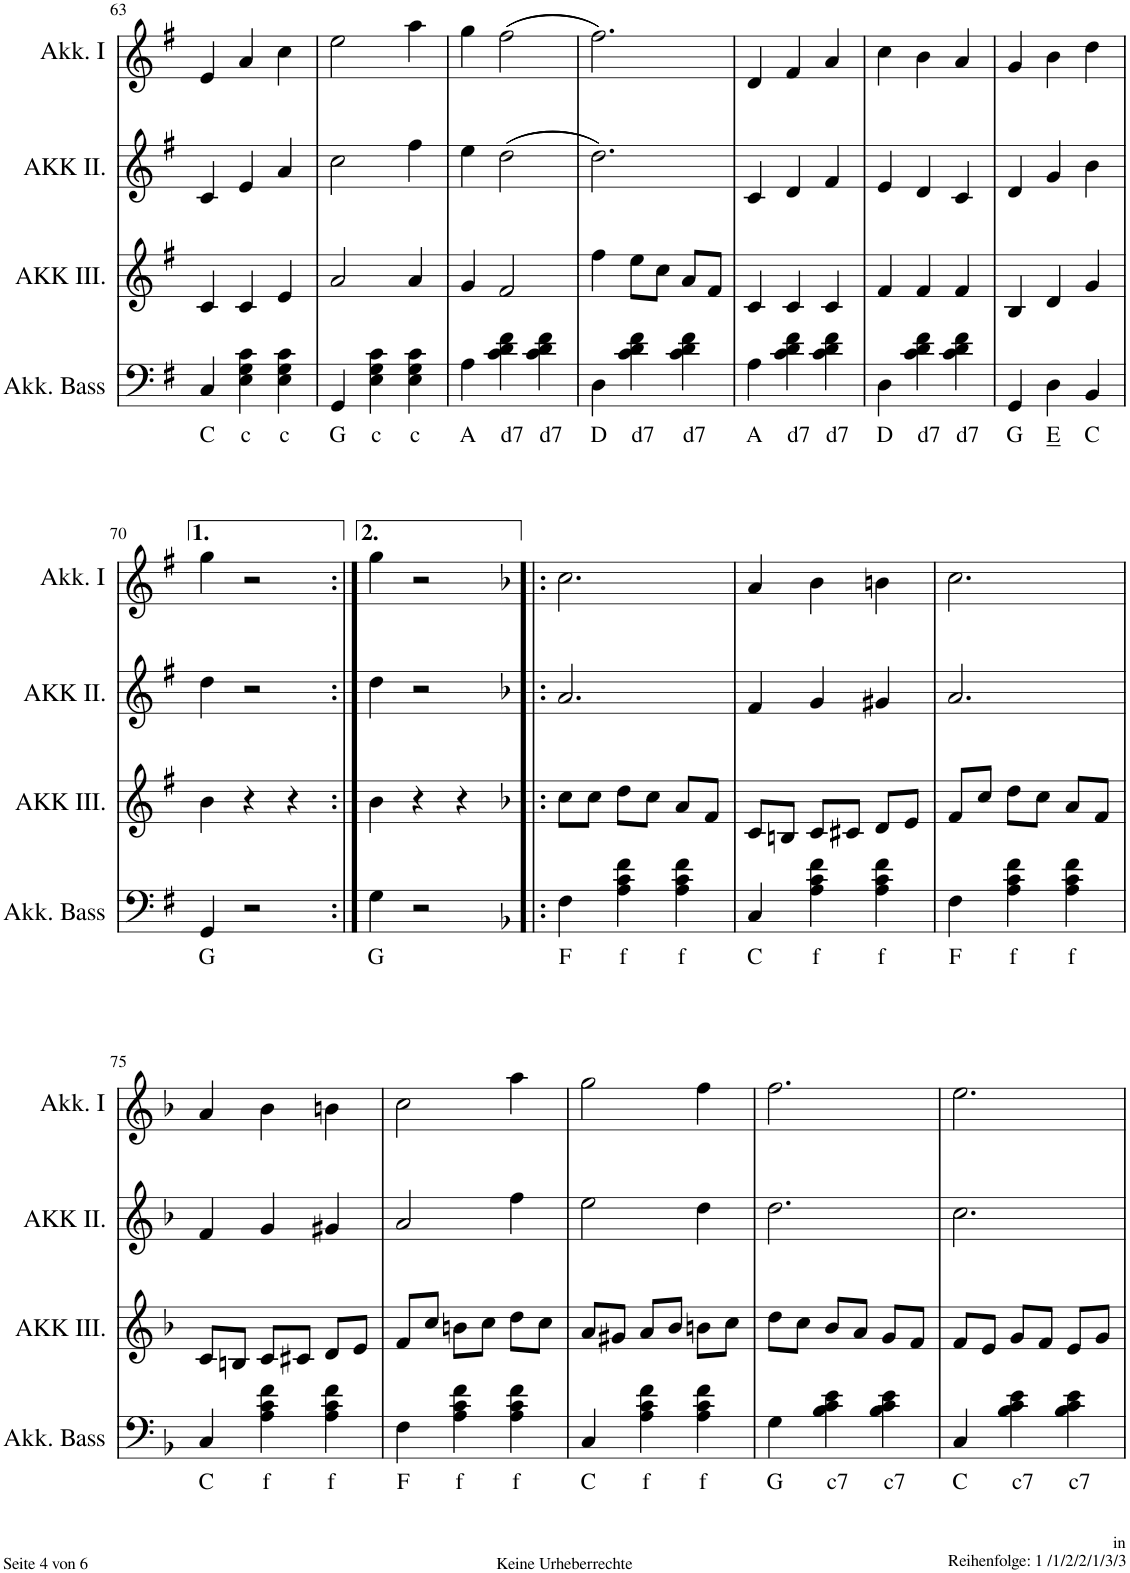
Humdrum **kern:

**kern	**text	**kern	**kern	**kern
*part4	*part4	*part3	*part2	*part1
*staff4	*staff4	*staff3	*staff2	*staff1
*I"Akk Bass	*	*I"AKK III	*I"AKK II	*I"Akk I
*I'Akk. Bass	*	*I'AKK III.	*I'AKK II.	*I'Akk. I
!!LO:PB:g=z
*clefF4	*	*clefG2	*clefG2	*clefG2
*k[f#]	*	*k[f#]	*k[f#]	*k[f#]
*M3/4	*	*M3/4	*M3/4	*M3/4
=63	=63	=63	=63	=63
!	!LO:LY:b	!	!	!
4C/	C	4c/	4c/	4e/
!	!LO:LY:b	!	!	!
4E\ 4G\ 4c\	c	4c/	4e/	4a/
!	!LO:LY:b	!	!	!
4E\ 4G\ 4c\	c	4e/	4a/	4cc\
=64	=64	=64	=64	=64
!	!LO:LY:b	!	!	!
4GG/	G	2a/	2cc\	2ee\
!	!LO:LY:b	!	!	!
4E\ 4G\ 4c\	c	.	.	.
!	!LO:LY:b	!	!	!
4E\ 4G\ 4c\	c	4a/	4ff#\	4aa\
=65	=65	=65	=65	=65
!	!LO:LY:b	!	!	!
4A\	A	4g/	4ee\	4gg\
!	!LO:LY:b	!	!	!
4c\ 4d\ 4f#\	d7	2f#/	((2dd\	((2ff#\
!	!LO:LY:b	!	!	!
4c\ 4d\ 4f#\	d7	.	.	.
=66	=66	=66	=66	=66
!	!LO:LY:b	!	!	!
4D\	D	4ff#\	2.dd\))	2.ff#\))
!	!LO:LY:b	!	!	!
4c\ 4d\ 4f#\	d7	8ee\L	.	.
.	.	8cc\J	.	.
!	!LO:LY:b	!	!	!
4c\ 4d\ 4f#\	d7	8a/L	.	.
.	.	8f#/J	.	.
=67	=67	=67	=67	=67
!	!LO:LY:b	!	!	!
4A\	A	4c/	4c/	4d/
!	!LO:LY:b	!	!	!
4c\ 4d\ 4f#\	d7	4c/	4d/	4f#/
!	!LO:LY:b	!	!	!
4c\ 4d\ 4f#\	d7	4c/	4f#/	4a/
=68	=68	=68	=68	=68
!	!LO:LY:b	!	!	!
4D\	D	4f#/	4e/	4cc\
!	!LO:LY:b	!	!	!
4c\ 4d\ 4f#\	d7	4f#/	4d/	4b\
!	!LO:LY:b	!	!	!
4c\ 4d\ 4f#\	d7	4f#/	4c/	4a/
=69	=69	=69	=69	=69
!	!LO:LY:b	!	!	!
4GG/	G	4B/	4d/	4g/
!	!LO:LY:b	!	!	!
4D\	E	4d/	4g/	4b\
!	!LO:LY:b	!	!	!
4BB/	C	4g/	4b\	4dd\
!!LO:LB:g=z
=70	=70	=70	=70	=70
!	!LO:LY:b	!	!	!
4GG/	G	4b\	4dd\	4gg\
2r	.	4r	2r	2r
.	.	4r	.	.
=71:|!	=71:|!	=71:|!	=71:|!	=71:|!
!	!LO:LY:b	!	!	!
4G\	G	4b\	4dd\	4gg\
2r	.	4r	2r	2r
.	.	4r	.	.
=72!|:	=72!|:	=72!|:	=72!|:	=72!|:
*k[b-]	*	*k[b-]	*k[b-]	*k[b-]
!	!LO:LY:b	!	!	!
4F\	F	8cc\L	2.a/	2.cc\
.	.	8cc\J	.	.
!	!LO:LY:b	!	!	!
4A\ 4c\ 4f\	f	8dd\L	.	.
.	.	8cc\J	.	.
!	!LO:LY:b	!	!	!
4A\ 4c\ 4f\	f	8a/L	.	.
.	.	8f/J	.	.
=73	=73	=73	=73	=73
!	!LO:LY:b	!	!	!
4C/	C	8c/L	4f/	4a/
.	.	8Bn/J	.	.
!	!LO:LY:b	!	!	!
4A\ 4c\ 4f\	f	8c/L	4g/	4b-\
.	.	8c#X/J	.	.
!	!LO:LY:b	!	!	!
4A\ 4c\ 4f\	f	8d/L	4g#X/	4bn\
.	.	8e/J	.	.
=74	=74	=74	=74	=74
!	!LO:LY:b	!	!	!
4F\	F	8f/L	2.a/	2.cc\
.	.	8cc/J	.	.
!	!LO:LY:b	!	!	!
4A\ 4c\ 4f\	f	8dd\L	.	.
.	.	8cc\J	.	.
!	!LO:LY:b	!	!	!
4A\ 4c\ 4f\	f	8a/L	.	.
.	.	8f/J	.	.
!!LO:LB:g=z
=75	=75	=75	=75	=75
!	!LO:LY:b	!	!	!
4C/	C	8c/L	4f/	4a/
.	.	8Bn/J	.	.
!	!LO:LY:b	!	!	!
4A\ 4c\ 4f\	f	8c/L	4g/	4b-\
.	.	8c#X/J	.	.
!	!LO:LY:b	!	!	!
4A\ 4c\ 4f\	f	8d/L	4g#X/	4bn\
.	.	8e/J	.	.
=76	=76	=76	=76	=76
!	!LO:LY:b	!	!	!
4F\	F	8f/L	2a/	2cc\
.	.	8cc/J	.	.
!	!LO:LY:b	!	!	!
4A\ 4c\ 4f\	f	8bn\L	.	.
.	.	8cc\J	.	.
!	!LO:LY:b	!	!	!
4A\ 4c\ 4f\	f	8dd\L	4ff\	4aa\
.	.	8cc\J	.	.
=77	=77	=77	=77	=77
!	!LO:LY:b	!	!	!
4C/	C	8a/L	2ee\	2gg\
.	.	8g#X/J	.	.
!	!LO:LY:b	!	!	!
4A\ 4c\ 4f\	f	8a/L	.	.
.	.	8b-/J	.	.
!	!LO:LY:b	!	!	!
4A\ 4c\ 4f\	f	8bn\L	4dd\	4ff\
.	.	8cc\J	.	.
=78	=78	=78	=78	=78
!	!LO:LY:b	!	!	!
4G\	G	8dd\L	2.dd\	2.ff\
.	.	8cc\J	.	.
!	!LO:LY:b	!	!	!
4B-\ 4c\ 4e\	c7	8b-/L	.	.
.	.	8a/J	.	.
!	!LO:LY:b	!	!	!
4B-\ 4c\ 4e\	c7	8g/L	.	.
.	.	8f/J	.	.
=79	=79	=79	=79	=79
!	!LO:LY:b	!	!	!
4C/	C	8f/L	2.cc\	2.ee\
.	.	8e/J	.	.
!	!LO:LY:b	!	!	!
4B-\ 4c\ 4e\	c7	8g/L	.	.
.	.	8f/J	.	.
!	!LO:LY:b	!	!	!
4B-\ 4c\ 4e\	c7	8e/L	.	.
.	.	8g/J	.	.
=	=	=	=	=
*-	*-	*-	*-	*-
